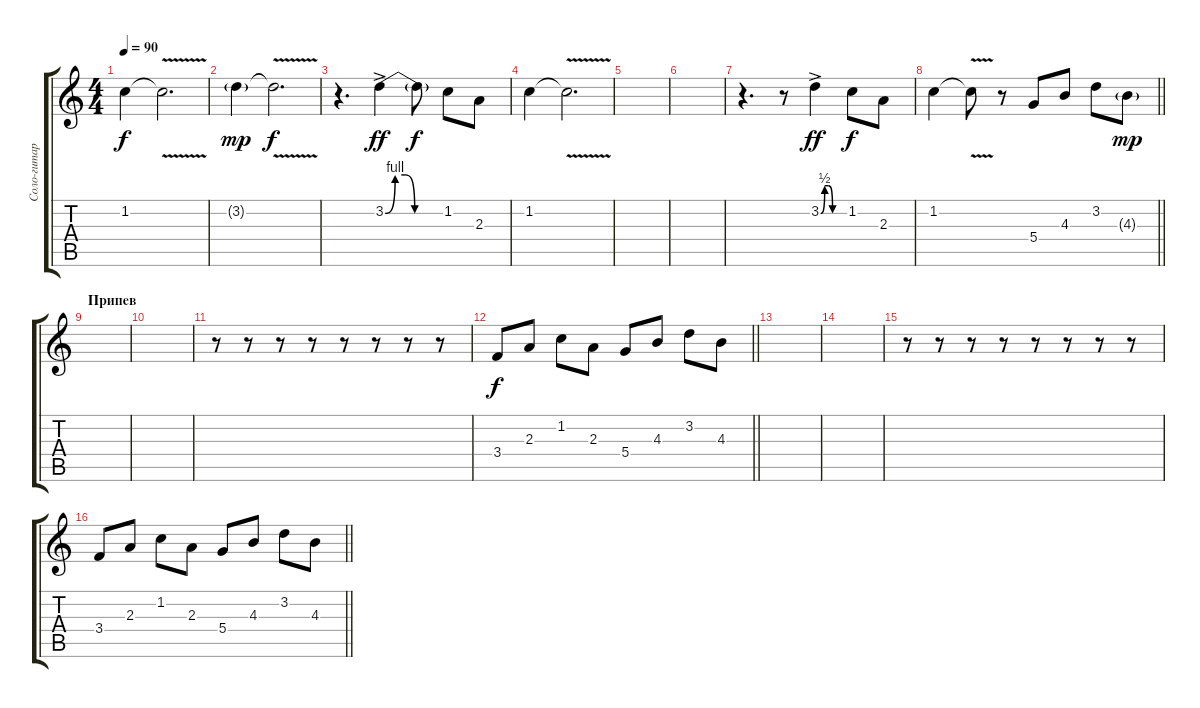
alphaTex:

\track ("Соло-гитара" "Соло-гитар") {instrument electricguitarjazz}
\staff {score tabs}
\tuning (E4 B3 G3 D3 A2 E2) {hide}
\ts (4 4)
\tempo 90
\clef g2
\ks c
1.2.4{dy f} 1.2{v t}.2{d} |
3.2{g}.4{dy mp} 3.2{v t}.2{d dy f} |
r.4{d} 3.2{be (custom 0 0 10 4 20 4 30 0 60 0) ac}.4{dy ff} 3.2{t}.8{dy f} 1.2.8 2.3.8 |
1.2.4 1.2{v t}.2{d} |
|
|
r.4{d} r.8 3.2{be (custom 0 0 10 2 20 2 30 0 60 0) ac}.4{dy ff} 1.2.8{dy f} 2.3.8 |
\barLineRight lightlight
1.2.4 1.2{v t}.8 r.8 5.4.8 4.3.8 3.2.8 4.3{g}.8{dy mp} |
\section ("" "Припев")
|
|
r.8 r.8 r.8 r.8 r.8 r.8 r.8 r.8 |
\barLineRight lightlight
3.4.8{dy f} 2.3.8 1.2.8 2.3.8 5.4.8 4.3.8 3.2.8 4.3.8 |
|
|
r.8 r.8 r.8 r.8 r.8 r.8 r.8 r.8 |
\barLineRight lightlight
3.4.8{volume 0} 2.3.8 1.2.8 2.3.8 5.4.8 4.3.8 3.2.8 4.3.8
